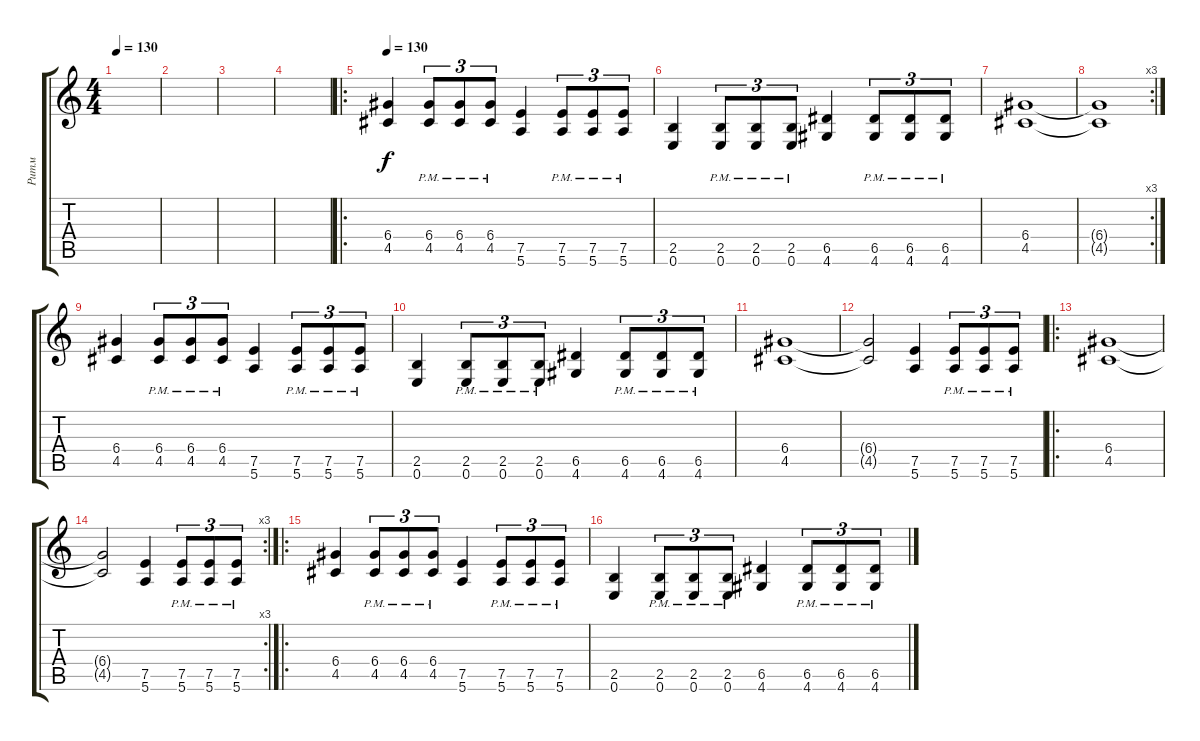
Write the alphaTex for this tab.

\track ("Ритм" "Ритм") {instrument overdrivenguitar}
\staff {score tabs}
\tuning (E4 B3 G3 D3 A2 E2) {hide}
\ts (4 4)
\tempo 130
\clef g2
\ks c
|
|
|
|
\ro
\tempo 130
(6.4 4.5).4 (6.4{pm} 4.5{pm}).8{tu (3 2)} (6.4{pm} 4.5{pm}).8{tu (3 2)} (6.4{pm} 4.5{pm}).8{tu (3 2)} (7.5 5.6).4 (7.5{pm} 5.6{pm}).8{tu (3 2)} (7.5{pm} 5.6{pm}).8{tu (3 2)} (7.5{pm} 5.6{pm}).8{tu (3 2)} |
(2.5 0.6).4 (2.5{pm} 0.6).8{tu (3 2)} (2.5{pm} 0.6).8{tu (3 2)} (2.5{pm} 0.6).8{tu (3 2)} (6.5 4.6).4 (6.5{pm} 4.6{pm}).8{tu (3 2)} (6.5{pm} 4.6{pm}).8{tu (3 2)} (6.5{pm} 4.6{pm}).8{tu (3 2)} |
(6.4 4.5).1 |
\rc 3
(6.4{t} 4.5{t}).1 |
(6.4 4.5).4 (6.4{pm} 4.5{pm}).8{tu (3 2)} (6.4{pm} 4.5{pm}).8{tu (3 2)} (6.4{pm} 4.5{pm}).8{tu (3 2)} (7.5 5.6).4 (7.5{pm} 5.6{pm}).8{tu (3 2)} (7.5{pm} 5.6{pm}).8{tu (3 2)} (7.5{pm} 5.6{pm}).8{tu (3 2)} |
(2.5 0.6).4 (2.5{pm} 0.6).8{tu (3 2)} (2.5{pm} 0.6).8{tu (3 2)} (2.5{pm} 0.6).8{tu (3 2)} (6.5 4.6).4 (6.5{pm} 4.6{pm}).8{tu (3 2)} (6.5{pm} 4.6{pm}).8{tu (3 2)} (6.5{pm} 4.6{pm}).8{tu (3 2)} |
(6.4 4.5).1 |
(6.4{t} 4.5{t}).2 (7.5 5.6).4 (7.5{pm} 5.6{pm}).8{tu (3 2)} (7.5{pm} 5.6{pm}).8{tu (3 2)} (7.5{pm} 5.6{pm}).8{tu (3 2)} |
\ro
(6.4 4.5).1 |
\rc 3
(6.4{t} 4.5{t}).2 (7.5 5.6).4 (7.5{pm} 5.6{pm}).8{tu (3 2)} (7.5{pm} 5.6{pm}).8{tu (3 2)} (7.5{pm} 5.6{pm}).8{tu (3 2)} |
\ro
(6.4 4.5).4 (6.4{pm} 4.5{pm}).8{tu (3 2)} (6.4{pm} 4.5{pm}).8{tu (3 2)} (6.4{pm} 4.5{pm}).8{tu (3 2)} (7.5 5.6).4 (7.5{pm} 5.6{pm}).8{tu (3 2)} (7.5{pm} 5.6{pm}).8{tu (3 2)} (7.5{pm} 5.6{pm}).8{tu (3 2)} |
(2.5 0.6).4 (2.5{pm} 0.6).8{tu (3 2)} (2.5{pm} 0.6).8{tu (3 2)} (2.5{pm} 0.6).8{tu (3 2)} (6.5 4.6).4 (6.5{pm} 4.6{pm}).8{tu (3 2)} (6.5{pm} 4.6{pm}).8{tu (3 2)} (6.5{pm} 4.6{pm}).8{tu (3 2)}
